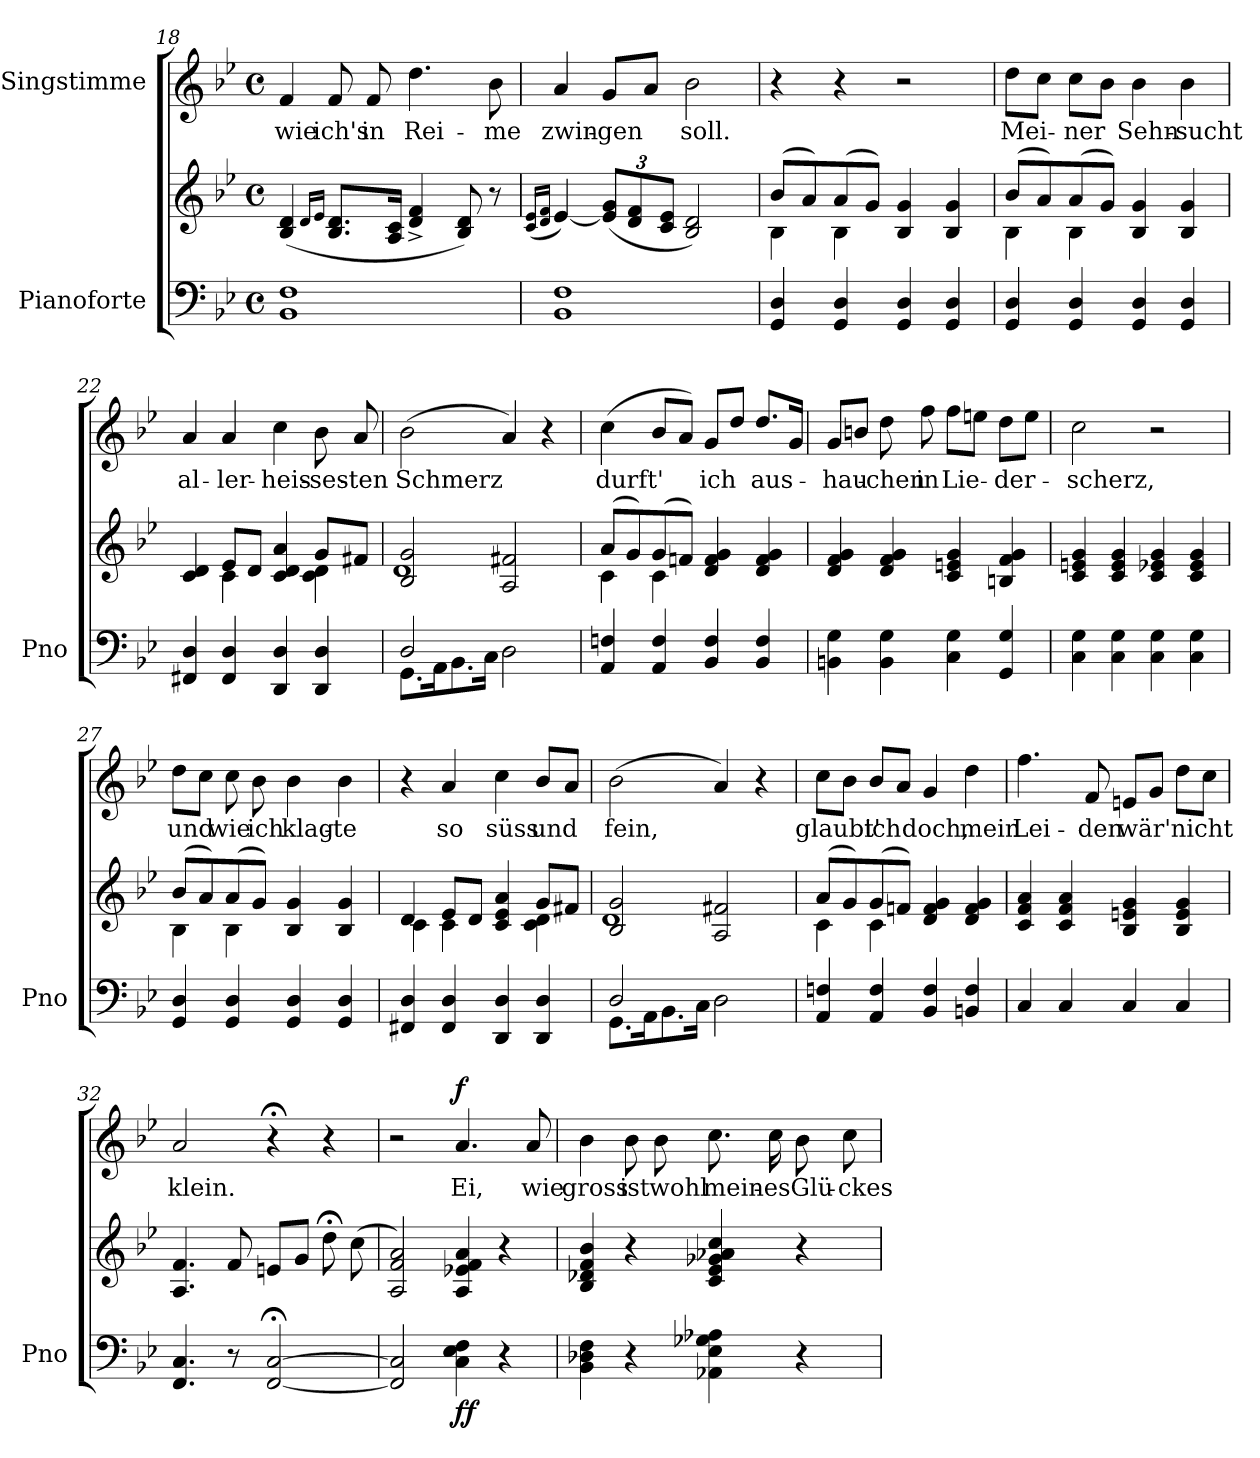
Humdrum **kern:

**kern	**kern	**dynam	**kern	**text	**dynam
*part2	*part2	*part2	*part1	*part1	*part1
*staff3	*staff2	*staff2/3	*staff1	*staff1	*staff1
*I"Pianoforte	*	*	*I"Singstimme	*	*
*I'Pno	*	*	*	*	*
*clefF4	*clefG2	*	*clefG2	*	*
*k[b-e-]	*k[b-e-]	*	*k[b-e-]	*	*
*M4/4	*M4/4	*	*M4/4	*	*
*met(c)	*met(c)	*	*met(c)	*	*
=18	=18	=18	=18	=18	=18
!	!	!	!	!LO:LY:b	!
1BB- 1F	(<4B-/ 4d/	.	4f/	wie	.
.	16qd/LL	.	.	.	.
.	16qe-/JJ	.	.	.	.
!	!	!	!	!LO:LY:b	!
.	8.B-/ 8.d/L	.	8f/	ich's	.
!	!	!	!	!LO:LY:b	!
.	.	.	8f/	in	.
.	16A/ 16c/Jk	.	.	.	.
!	!	!	!	!LO:LY:b	!
.	4d/^ 4f/^	.	4.dd\	Rei-	.
.	8B-/ 8d/)	.	.	.	.
!	!	!	!	!LO:LY:b	!
.	8r	.	8b-\	-me	.
=19	=19	=19	=19	=19	=19
.	(<16qc/ 16qe-/LL	.	.	.	.
.	16qd/ 16qf/JJ	.	.	.	.
!	!	!	!	!LO:LY:b	!
1BB- 1F	[4e-/)	.	4a/	zwin-	.
*	*Xbrackettup	*	*	*	*
!	!	!	!	!LO:LY:b	!
.	(<12e-/] 12g/L	.	8g/L	-gen	.
.	12d/ 12f/	.	.	.	.
.	.	.	8a/J	.	.
.	12c/ 12e-/J	.	.	.	.
!	!	!	!	!LO:LY:b	!
.	2B-/ 2d/)	.	2b-\	soll.	.
=20	=20	=20	=20	=20	=20
*	*^	*	*	*	*
4GG/ 4D/	(>8b-/L	4B-\	.	4r	.	.
.	8a/)	.	.	.	.	.
4GG/ 4D/	(>8a/	4B-\	.	4r	.	.
.	8g/J)	.	.	.	.	.
4GG/ 4D/	4B-/ 4g/	2ryy	.	2r	.	.
4GG/ 4D/	4B-/ 4g/	.	.	.	.	.
=21	=21	=21	=21	=21	=21	=21
!	!	!	!	!	!LO:LY:b	!
4GG/ 4D/	(>8b-/L	4B-\	.	8dd\L	Mei-	.
.	8a/)	.	.	8cc\J	.	.
!	!	!	!	!	!LO:LY:b	!
4GG/ 4D/	(>8a/	4B-\	.	8cc\L	-ner	.
.	8g/J)	.	.	8b-\J	.	.
!	!	!	!	!	!LO:LY:b	!
4GG/ 4D/	4B-/ 4g/	2ryy	.	4b-\	Sehn-	.
!	!	!	!	!	!LO:LY:b	!
4GG/ 4D/	4B-/ 4g/	.	.	4b-\	-sucht	.
!!LO:PB:g=z
=22	=22	=22	=22	=22	=22	=22
!	!	!	!	!	!LO:LY:b	!
4FF#X/ 4D/	4c/ 4d/	4ryy	.	4a/	al-	.
!	!	!	!	!	!LO:LY:b	!
4FF#/ 4D/	8e-/L	4c\	.	4a/	-ler-	.
.	8d/J	.	.	.	.	.
!	!	!	!	!	!LO:LY:b	!
4DD/ 4D/	4c/ 4d/ 4a/	4ryy	.	4cc\	-heis-	.
!	!	!	!	!	!LO:LY:b	!
4DD/ 4D/	8g/L	4c\ 4d\	.	8b-\	-ses-	.
!	!	!	!	!	!LO:LY:b	!
.	8f#X/J	.	.	8a/	-ten	.
=23	=23	=23	=23	=23	=23	=23
*^	*	*	*	*	*	*
!	!	!	!	!	!	!LO:LY:b	!
2D/	8.GG\L	2B-/ 2g/	1d	.	(>2b-\	Schmerz	.
.	16AA\K	.	.	.	.	.	.
.	8.BB-\	.	.	.	.	.	.
.	16C\Jk	.	.	.	.	.	.
2D\	2ryy	2A/ 2f#X/	.	.	4a/)	.	.
.	.	.	.	.	4r	.	.
*v	*v	*	*	*	*	*	*
=24	=24	=24	=24	=24	=24	=24
!	!	!	!	!	!LO:LY:b	!
4AA/ 4Fn/	(>8a/L	4c\	.	(>4cc\	durft'	.
.	8g/)	.	.	.	.	.
4AA/ 4F/	(>8g/	4c\	.	8b-/L	.	.
.	8fn/J)	.	.	8a/J)	.	.
!	!	!	!	!	!LO:LY:b	!
4BB-/ 4F/	4d/ 4f/ 4g/	2ryy	.	8g/L	ich	.
.	.	.	.	8dd/J	.	.
!	!	!	!	!	!LO:LY:b	!
4BB-/ 4F/	4d/ 4f/ 4g/	.	.	8.dd/L	aus-	.
.	.	.	.	16g/Jk	.	.
*	*v	*v	*	*	*	*
=25	=25	=25	=25	=25	=25
!	!	!	!	!LO:LY:b	!
4BBn\ 4G\	4d/ 4f/ 4g/	.	8g/L	-hau-	.
.	.	.	8bn/J	.	.
!	!	!	!	!LO:LY:b	!
4BB\ 4G\	4d/ 4f/ 4g/	.	8dd\	-chen	.
!	!	!	!	!LO:LY:b	!
.	.	.	8ff\	in	.
!	!	!	!	!LO:LY:b	!
4C\ 4G\	4c/ 4en/ 4g/	.	8ff\L	Lie-	.
.	.	.	8een\J	.	.
!	!	!	!	!LO:LY:b	!
4GG/ 4G/	4Bn/ 4f/ 4g/	.	8dd\L	-der-	.
.	.	.	8ee\J	.	.
=26	=26	=26	=26	=26	=26
!	!	!	!	!LO:LY:b	!
4C\ 4G\	4c/ 4en/ 4g/	.	2cc\	-scherz,	.
4C\ 4G\	4c/ 4e/ 4g/	.	.	.	.
4C\ 4G\	4c/ 4e-X/ 4g/	.	2r	.	.
4C\ 4G\	4c/ 4e-/ 4g/	.	.	.	.
=27	=27	=27	=27	=27	=27
*	*^	*	*	*	*
!	!	!	!	!	!LO:LY:b	!
4GG/ 4D/	(>8b-/L	4B-\	.	8dd\L	und	.
.	8a/)	.	.	8cc\J	.	.
!	!	!	!	!	!LO:LY:b	!
4GG/ 4D/	(>8a/	4B-\	.	8cc\	wie	.
!	!	!	!	!	!LO:LY:b	!
.	8g/J)	.	.	8b-\	ich	.
!	!	!	!	!	!LO:LY:b	!
4GG/ 4D/	4B-/ 4g/	2ryy	.	4b-\	klag-	.
!	!	!	!	!	!LO:LY:b	!
4GG/ 4D/	4B-/ 4g/	.	.	4b-\	-te	.
!!LO:LB:g=z
=28	=28	=28	=28	=28	=28	=28
4FF#X/ 4D/	4d/	4c\	.	4r	.	.
!	!	!	!	!	!LO:LY:b	!
4FF#/ 4D/	8e-/L	4c\	.	4a/	so	.
.	8d/J	.	.	.	.	.
!	!	!	!	!	!LO:LY:b	!
4DD/ 4D/	4c/ 4e-/ 4a/	4ryy	.	4cc\	süss	.
!	!	!	!	!	!LO:LY:b	!
4DD/ 4D/	8g/L	4c\ 4d\	.	8b-/L	und	.
.	8f#X/J	.	.	8a/J	.	.
=29	=29	=29	=29	=29	=29	=29
*^	*	*	*	*	*	*
!	!	!	!	!	!	!LO:LY:b	!
2D/	8.GG\L	2B-/ 2g/	1d	.	(>2b-\	fein,	.
.	16AA\K	.	.	.	.	.	.
.	8.BB-\	.	.	.	.	.	.
.	16C\Jk	.	.	.	.	.	.
2D\	2ryy	2A/ 2f#X/	.	.	4a/)	.	.
.	.	.	.	.	4r	.	.
*v	*v	*	*	*	*	*	*
=30	=30	=30	=30	=30	=30	=30
!	!	!	!	!	!LO:LY:b	!
4AA/ 4Fn/	(>8a/L	4c\	.	8cc\L	glaubt'	.
.	8g/)	.	.	8b-\J	.	.
!	!	!	!	!	!LO:LY:b	!
4AA/ 4F/	(>8g/	4c\	.	8b-/L	ich	.
.	8fn/J)	.	.	8a/J	.	.
!	!	!	!	!	!LO:LY:b	!
4BB-/ 4F/	4d/ 4f/ 4g/	2ryy	.	4g/	doch,	.
!	!	!	!	!	!LO:LY:b	!
4BBn/ 4F/	4d/ 4f/ 4g/	.	.	4dd\	mein	.
*	*v	*v	*	*	*	*
=31	=31	=31	=31	=31	=31
!	!	!	!	!LO:LY:b	!
4C/	4c/ 4f/ 4a/	.	4.ff\	Lei-	.
4C/	4c/ 4f/ 4a/	.	.	.	.
!	!	!	!	!LO:LY:b	!
.	.	.	8f/	-den	.
!	!	!	!	!LO:LY:b	!
4C/	4B-/ 4en/ 4g/	.	8en/L	wär'	.
.	.	.	8g/J	.	.
!	!	!	!	!LO:LY:b	!
4C/	4B-/ 4e/ 4g/	.	8dd\L	nicht	.
.	.	.	8cc\J	.	.
=32	=32	=32	=32	=32	=32
!	!	!	!	!LO:LY:b	!
4.FF/ 4.C/	4.A/ 4.f/	.	2a/	klein.	.
8r	8f/	.	.	.	.
[2FF/;< [2C/;<	8en/L	.	4r;<	.	.
.	8g/J	.	.	.	.
.	8dd;<\	.	4r	.	.
.	(>8cc\	.	.	.	.
=33	=33	=33	=33	=33	=33
2FF/] 2C/]	2A/ 2f/ 2a/)	.	2r	.	.
!	!	!LO:DY:b=2	!	!LO:LY:b	!LO:DY:b
4C\ 4E-\ 4F\	4A/ 4e-X/ 4f/ 4a/	ff	4.a/	Ei,	f
4r	4r	.	.	.	.
!	!	!	!	!LO:LY:b	!
.	.	.	8a/	wie	.
!!LO:LB:g=z
=34	=34	=34	=34	=34	=34
!	!	!	!	!LO:LY:b	!
4BB-\ 4D-X\ 4F\	4B-/ 4d-X/ 4f/ 4b-/	.	4b-\	gross	.
!	!	!	!	!LO:LY:b	!
4r	4r	.	8b-\	ist	.
!	!	!	!	!LO:LY:b	!
.	.	.	8b-\	wohl	.
!	!	!	!	!LO:LY:b	!
4AA-X\ 4E-\ 4G-X\ 4A-X\	4c/ 4e-/ 4g-X/ 4a-X/ 4cc/	.	8.cc\	mein-	.
!	!	!	!	!LO:LY:b	!
.	.	.	16cc\	-es	.
!	!	!	!	!LO:LY:b	!
4r	4r	.	8b-\	Glü-	.
!	!	!	!	!LO:LY:b	!
.	.	.	8cc\	-ckes	.
=	=	=	=	=	=
*-	*-	*-	*-	*-	*-
